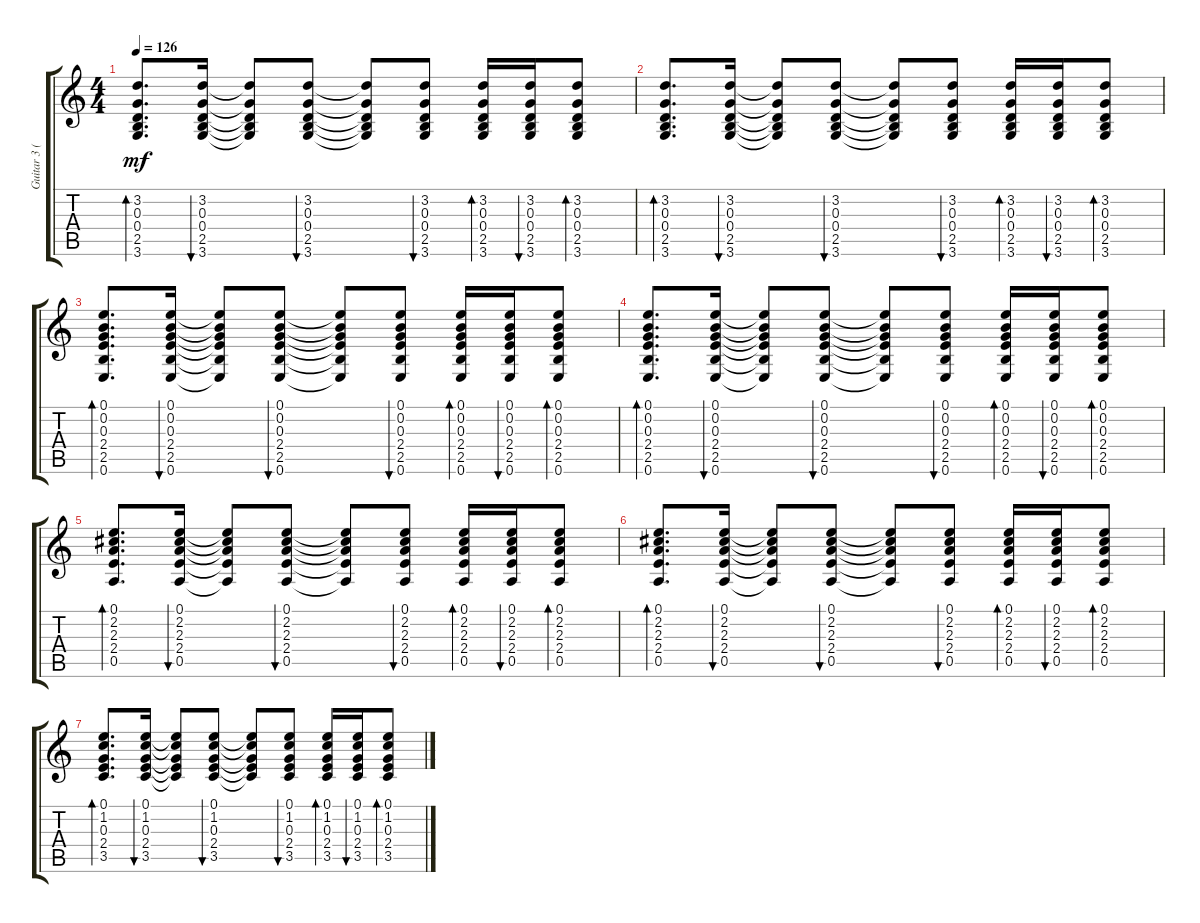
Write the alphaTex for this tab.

\track ("Guitar 3 (Eddie Mottau)" "Guitar 3 (") {instrument acousticguitarsteel}
\staff {score tabs}
\tuning (E4 B3 G3 D3 A2 E2) {hide}
\ts (4 4)
\tempo 126
\clef g2
\ks c
(3.2 0.3 0.4 2.5 3.6).8{d bd 60 dy mf} (3.2 0.3 0.4 2.5 3.6).16{bu 60} (3.2{t} 0.3{t} 0.4{t} 2.5{t} 3.6{t}).8 (3.2 0.3 0.4 2.5 3.6).8{bu 60} (3.2{t} 0.3{t} 0.4{t} 2.5{t} 3.6{t}).8 (3.2 0.3 0.4 2.5 3.6).8{bu 60} (3.2 0.3 0.4 2.5 3.6).16{bd 60} (3.2 0.3 0.4 2.5 3.6).16{bu 60} (3.2 0.3 0.4 2.5 3.6).8{bd 60} |
(3.2 0.3 0.4 2.5 3.6).8{d bd 60} (3.2 0.3 0.4 2.5 3.6).16{bu 60} (3.2{t} 0.3{t} 0.4{t} 2.5{t} 3.6{t}).8 (3.2 0.3 0.4 2.5 3.6).8{bu 60} (3.2{t} 0.3{t} 0.4{t} 2.5{t} 3.6{t}).8 (3.2 0.3 0.4 2.5 3.6).8{bu 60} (3.2 0.3 0.4 2.5 3.6).16{bd 60} (3.2 0.3 0.4 2.5 3.6).16{bu 60} (3.2 0.3 0.4 2.5 3.6).8{bd 60} |
(0.1 0.2 0.3 2.4 2.5 0.6).8{d bd 60} (0.1 0.2 0.3 2.4 2.5 0.6).16{bu 60} (0.1{t} 0.2{t} 0.3{t} 2.4{t} 2.5{t} 0.6{t}).8 (0.1 0.2 0.3 2.4 2.5 0.6).8{bu 60} (0.1{t} 0.2{t} 0.3{t} 2.4{t} 2.5{t} 0.6{t}).8 (0.1 0.2 0.3 2.4 2.5 0.6).8{bu 60} (0.1 0.2 0.3 2.4 2.5 0.6).16{bd 60} (0.1 0.2 0.3 2.4 2.5 0.6).16{bu 60} (0.1 0.2 0.3 2.4 2.5 0.6).8{bd 60} |
(0.1 0.2 0.3 2.4 2.5 0.6).8{d bd 60} (0.1 0.2 0.3 2.4 2.5 0.6).16{bu 60} (0.1{t} 0.2{t} 0.3{t} 2.4{t} 2.5{t} 0.6{t}).8 (0.1 0.2 0.3 2.4 2.5 0.6).8{bu 60} (0.1{t} 0.2{t} 0.3{t} 2.4{t} 2.5{t} 0.6{t}).8 (0.1 0.2 0.3 2.4 2.5 0.6).8{bu 60} (0.1 0.2 0.3 2.4 2.5 0.6).16{bd 60} (0.1 0.2 0.3 2.4 2.5 0.6).16{bu 60} (0.1 0.2 0.3 2.4 2.5 0.6).8{bd 60} |
(0.1 2.2 2.3 2.4 0.5).8{d bd 60} (0.1 2.2 2.3 2.4 0.5).16{bu 60} (0.1{t} 2.2{t} 2.3{t} 2.4{t} 0.5{t}).8 (0.1 2.2 2.3 2.4 0.5).8{bu 60} (0.1{t} 2.2{t} 2.3{t} 2.4{t} 0.5{t}).8 (0.1 2.2 2.3 2.4 0.5).8{bu 60} (0.1 2.2 2.3 2.4 0.5).16{bd 60} (0.1 2.2 2.3 2.4 0.5).16{bu 60} (0.1 2.2 2.3 2.4 0.5).8{bd 60} |
(0.1 2.2 2.3 2.4 0.5).8{d bd 60} (0.1 2.2 2.3 2.4 0.5).16{bu 60} (0.1{t} 2.2{t} 2.3{t} 2.4{t} 0.5{t}).8 (0.1 2.2 2.3 2.4 0.5).8{bu 60} (0.1{t} 2.2{t} 2.3{t} 2.4{t} 0.5{t}).8 (0.1 2.2 2.3 2.4 0.5).8{bu 60} (0.1 2.2 2.3 2.4 0.5).16{bd 60} (0.1 2.2 2.3 2.4 0.5).16{bu 60} (0.1 2.2 2.3 2.4 0.5).8{bd 60} |
(0.1 1.2 0.3 2.4 3.5).8{d bd 60} (0.1 1.2 0.3 2.4 3.5).16{bu 60} (0.1{t} 1.2{t} 0.3{t} 2.4{t} 3.5{t}).8 (0.1 1.2 0.3 2.4 3.5).8{bu 60} (0.1{t} 1.2{t} 0.3{t} 2.4{t} 3.5{t}).8 (0.1 1.2 0.3 2.4 3.5).8{bu 60} (0.1 1.2 0.3 2.4 3.5).16{bd 60} (0.1 1.2 0.3 2.4 3.5).16{bu 60} (0.1 1.2 0.3 2.4 3.5).8{bd 60}
